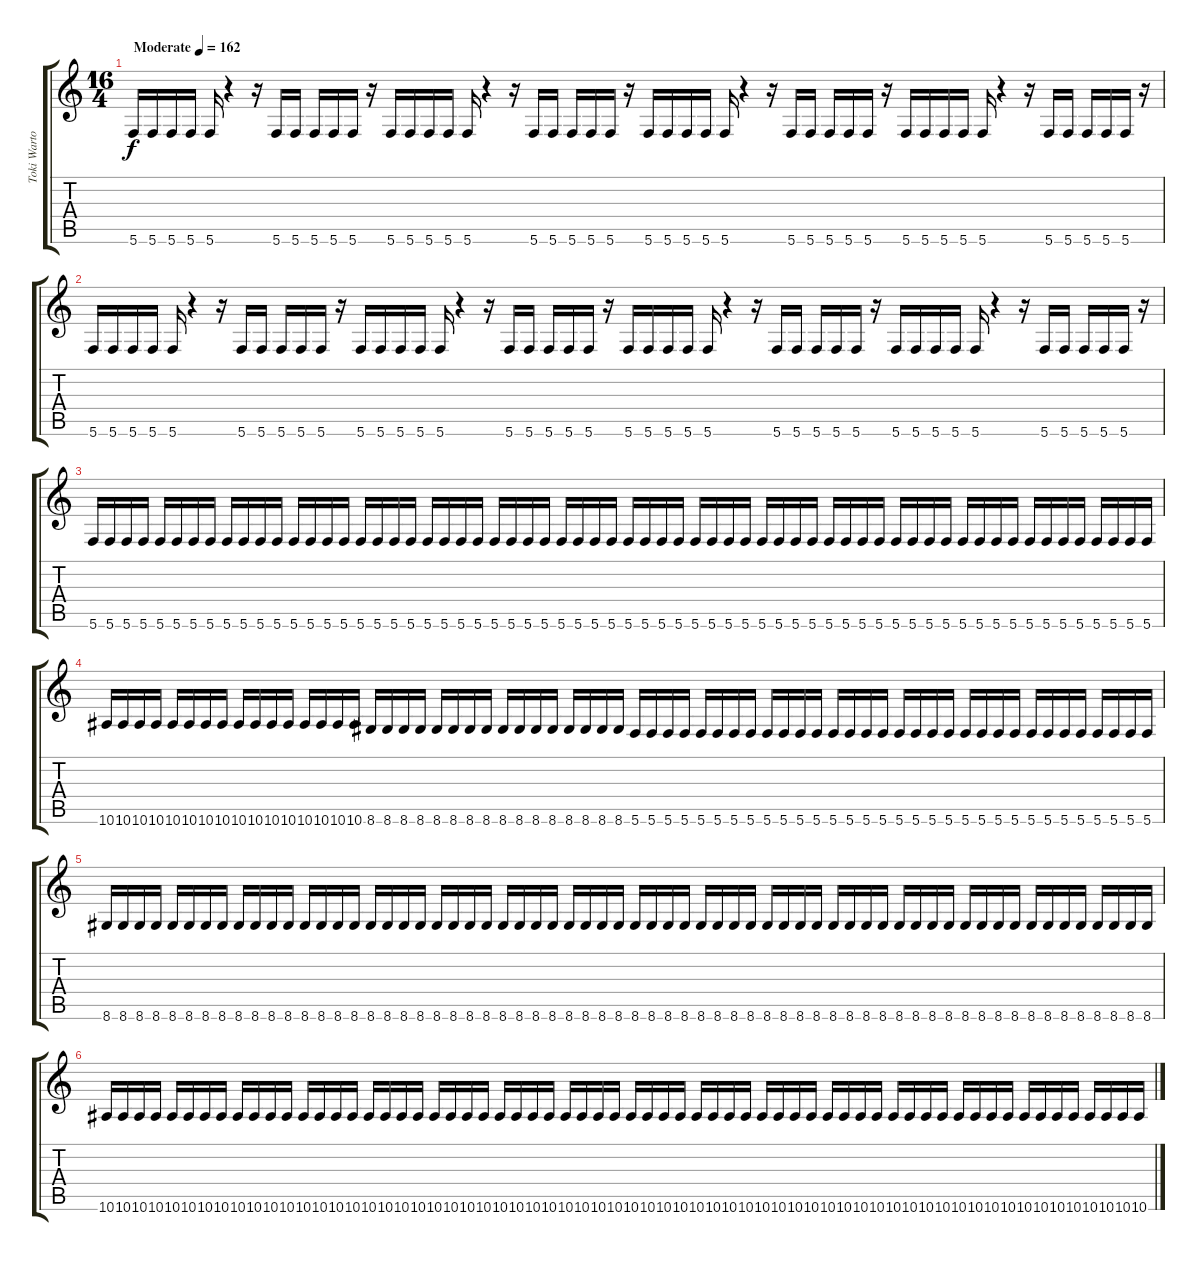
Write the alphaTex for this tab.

\track ("Toki Wartooth" "Toki Warto") {instrument distortionguitar}
\staff {score tabs}
\tuning (C4 G3 Eb3 Bb2 F2 C2) {hide}
\ts (16 4)
\tempo (162 "Moderate")
\clef g2
\ks c
5.6.16{dy f instrument distortionguitar} 5.6.16 5.6.16 5.6.16 5.6.16 r.4 r.16 5.6.16 5.6.16 5.6.16 5.6.16 5.6.16 r.16 5.6.16 5.6.16 5.6.16 5.6.16 5.6.16 r.4 r.16 5.6.16 5.6.16 5.6.16 5.6.16 5.6.16 r.16 5.6.16 5.6.16 5.6.16 5.6.16 5.6.16 r.4 r.16 5.6.16 5.6.16 5.6.16 5.6.16 5.6.16 r.16 5.6.16 5.6.16 5.6.16 5.6.16 5.6.16 r.4 r.16 5.6.16 5.6.16 5.6.16 5.6.16 5.6.16 r.16 |
5.6.16 5.6.16 5.6.16 5.6.16 5.6.16 r.4 r.16 5.6.16 5.6.16 5.6.16 5.6.16 5.6.16 r.16 5.6.16 5.6.16 5.6.16 5.6.16 5.6.16 r.4 r.16 5.6.16 5.6.16 5.6.16 5.6.16 5.6.16 r.16 5.6.16 5.6.16 5.6.16 5.6.16 5.6.16 r.4 r.16 5.6.16 5.6.16 5.6.16 5.6.16 5.6.16 r.16 5.6.16 5.6.16 5.6.16 5.6.16 5.6.16 r.4 r.16 5.6.16 5.6.16 5.6.16 5.6.16 5.6.16 r.16 |
5.6.16 5.6.16 5.6.16 5.6.16 5.6.16 5.6.16 5.6.16 5.6.16 5.6.16 5.6.16 5.6.16 5.6.16 5.6.16 5.6.16 5.6.16 5.6.16 5.6.16 5.6.16 5.6.16 5.6.16 5.6.16 5.6.16 5.6.16 5.6.16 5.6.16 5.6.16 5.6.16 5.6.16 5.6.16 5.6.16 5.6.16 5.6.16 5.6.16 5.6.16 5.6.16 5.6.16 5.6.16 5.6.16 5.6.16 5.6.16 5.6.16 5.6.16 5.6.16 5.6.16 5.6.16 5.6.16 5.6.16 5.6.16 5.6.16 5.6.16 5.6.16 5.6.16 5.6.16 5.6.16 5.6.16 5.6.16 5.6.16 5.6.16 5.6.16 5.6.16 5.6.16 5.6.16 5.6.16 5.6.16 |
10.6.16 10.6.16 10.6.16 10.6.16 10.6.16 10.6.16 10.6.16 10.6.16 10.6.16 10.6.16 10.6.16 10.6.16 10.6.16 10.6.16 10.6.16 10.6.16 8.6.16 8.6.16 8.6.16 8.6.16 8.6.16 8.6.16 8.6.16 8.6.16 8.6.16 8.6.16 8.6.16 8.6.16 8.6.16 8.6.16 8.6.16 8.6.16 5.6.16 5.6.16 5.6.16 5.6.16 5.6.16 5.6.16 5.6.16 5.6.16 5.6.16 5.6.16 5.6.16 5.6.16 5.6.16 5.6.16 5.6.16 5.6.16 5.6.16 5.6.16 5.6.16 5.6.16 5.6.16 5.6.16 5.6.16 5.6.16 5.6.16 5.6.16 5.6.16 5.6.16 5.6.16 5.6.16 5.6.16 5.6.16 |
8.6.16 8.6.16 8.6.16 8.6.16 8.6.16 8.6.16 8.6.16 8.6.16 8.6.16 8.6.16 8.6.16 8.6.16 8.6.16 8.6.16 8.6.16 8.6.16 8.6.16 8.6.16 8.6.16 8.6.16 8.6.16 8.6.16 8.6.16 8.6.16 8.6.16 8.6.16 8.6.16 8.6.16 8.6.16 8.6.16 8.6.16 8.6.16 8.6.16 8.6.16 8.6.16 8.6.16 8.6.16 8.6.16 8.6.16 8.6.16 8.6.16 8.6.16 8.6.16 8.6.16 8.6.16 8.6.16 8.6.16 8.6.16 8.6.16 8.6.16 8.6.16 8.6.16 8.6.16 8.6.16 8.6.16 8.6.16 8.6.16 8.6.16 8.6.16 8.6.16 8.6.16 8.6.16 8.6.16 8.6.16 |
10.6.16 10.6.16 10.6.16 10.6.16 10.6.16 10.6.16 10.6.16 10.6.16 10.6.16 10.6.16 10.6.16 10.6.16 10.6.16 10.6.16 10.6.16 10.6.16 10.6.16 10.6.16 10.6.16 10.6.16 10.6.16 10.6.16 10.6.16 10.6.16 10.6.16 10.6.16 10.6.16 10.6.16 10.6.16 10.6.16 10.6.16 10.6.16 10.6.16 10.6.16 10.6.16 10.6.16 10.6.16 10.6.16 10.6.16 10.6.16 10.6.16 10.6.16 10.6.16 10.6.16 10.6.16 10.6.16 10.6.16 10.6.16 10.6.16 10.6.16 10.6.16 10.6.16 10.6.16 10.6.16 10.6.16 10.6.16 10.6.16 10.6.16 10.6.16 10.6.16 10.6.16 10.6.16 10.6.16 10.6.16
